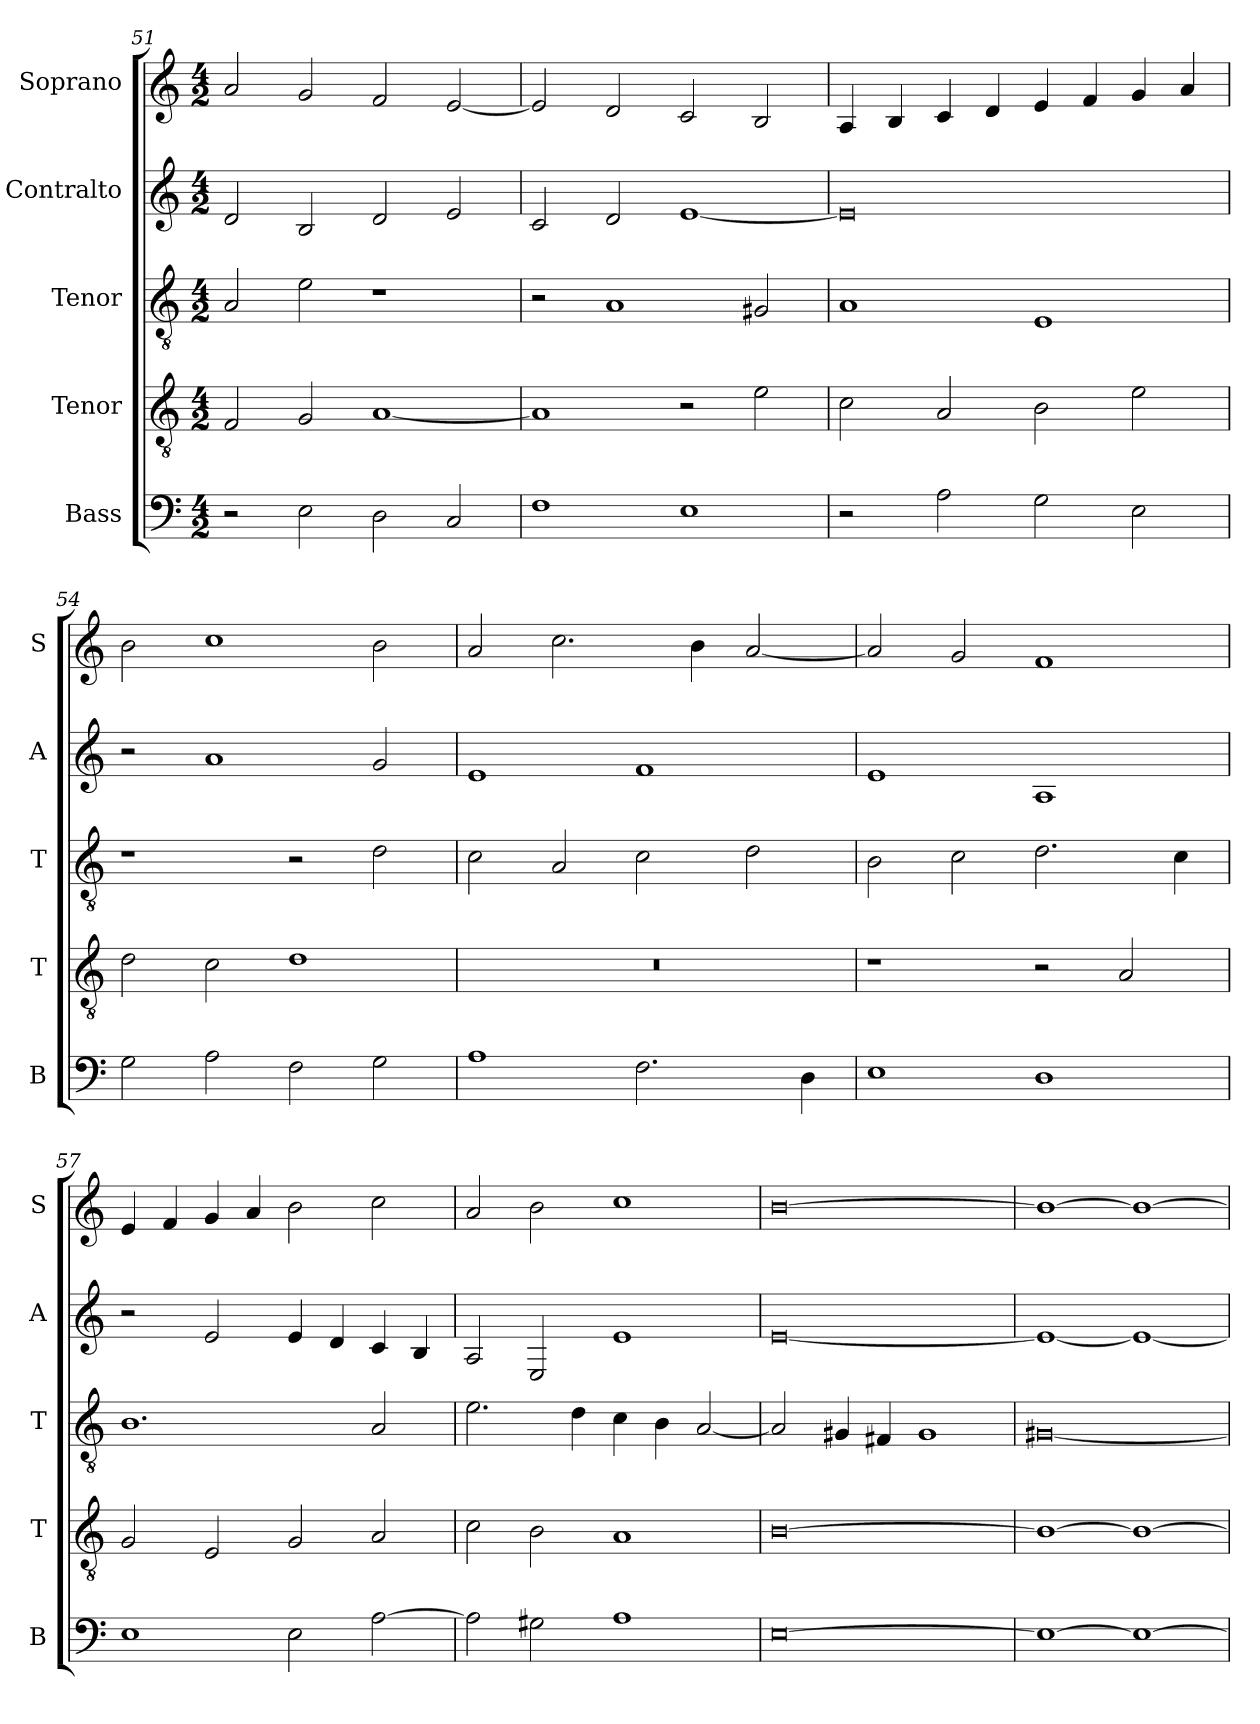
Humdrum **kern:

**kern	**kern	**kern	**kern	**kern
*part5	*part4	*part3	*part2	*part1
*staff5	*staff4	*staff3	*staff2	*staff1
*I"Bass	*I"Tenor	*I"Tenor	*I"Contralto	*I"Soprano
*I'B	*I'T	*I'T	*I'A	*I'S
*clefF4	*clefGv2	*clefGv2	*clefG2	*clefG2
*k[]	*k[]	*k[]	*k[]	*k[]
*E:phr	*E:phr	*E:phr	*E:phr	*E:phr
*M4/2	*M4/2	*M4/2	*M4/2	*M4/2
=51	=51	=51	=51	=51
2r	2F	2A	2d	2a
2E	2G	2e	2B	2g
2D	[1A	1r	2d	2f
2C	.	.	2e	[2e
=52	=52	=52	=52	=52
1F	1A]	2r	2c	2e]
.	.	1A	2d	2d
1E	2r	.	[1e	2c
.	2e	2G#X	.	2B
=53	=53	=53	=53	=53
2r	2c	1A	0e]	4A
.	.	.	.	4B
2A	2A	.	.	4c
.	.	.	.	4d
2G	2B	1E	.	4e
.	.	.	.	4f
2E	2e	.	.	4g
.	.	.	.	4a
=54	=54	=54	=54	=54
2G	2d	1r	2r	2b
2A	2c	.	1a	1cc
2F	1d	2r	.	.
2G	.	2d	2g	2b
=55	=55	=55	=55	=55
1A	0r	2c	1e	2a
.	.	2A	.	2.cc
2.F	.	2c	1f	.
.	.	.	.	4b
.	.	2d	.	[2a
4D	.	.	.	.
=56	=56	=56	=56	=56
1E	1r	2B	1e	2a]
.	.	2c	.	2g
1D	2r	2.d	1A	1f
.	2A	.	.	.
.	.	4c	.	.
=57	=57	=57	=57	=57
1E	2G	1.B	2r	4e
.	.	.	.	4f
.	2E	.	2e	4g
.	.	.	.	4a
2E	2G	.	4e	2b
.	.	.	4d	.
[2A	2A	2A	4c	2cc
.	.	.	4B	.
=58	=58	=58	=58	=58
2A]	2c	2.e	2A	2a
2G#X	2B	.	2E	2b
.	.	4d	.	.
1A	1A	4c	1e	1cc
.	.	4B	.	.
.	.	[2A	.	.
=59	=59	=59	=59	=59
[0E	[0B	2A]	[0e	[0b
.	.	4G#X	.	.
.	.	4F#X	.	.
.	.	1G#	.	.
=60	=60	=60	=60	=60
1E_	1B_	[0G#X	1e_	1b_
1E_	1B_	.	1e_	1b_
=	=	=	=	=
*-	*-	*-	*-	*-
